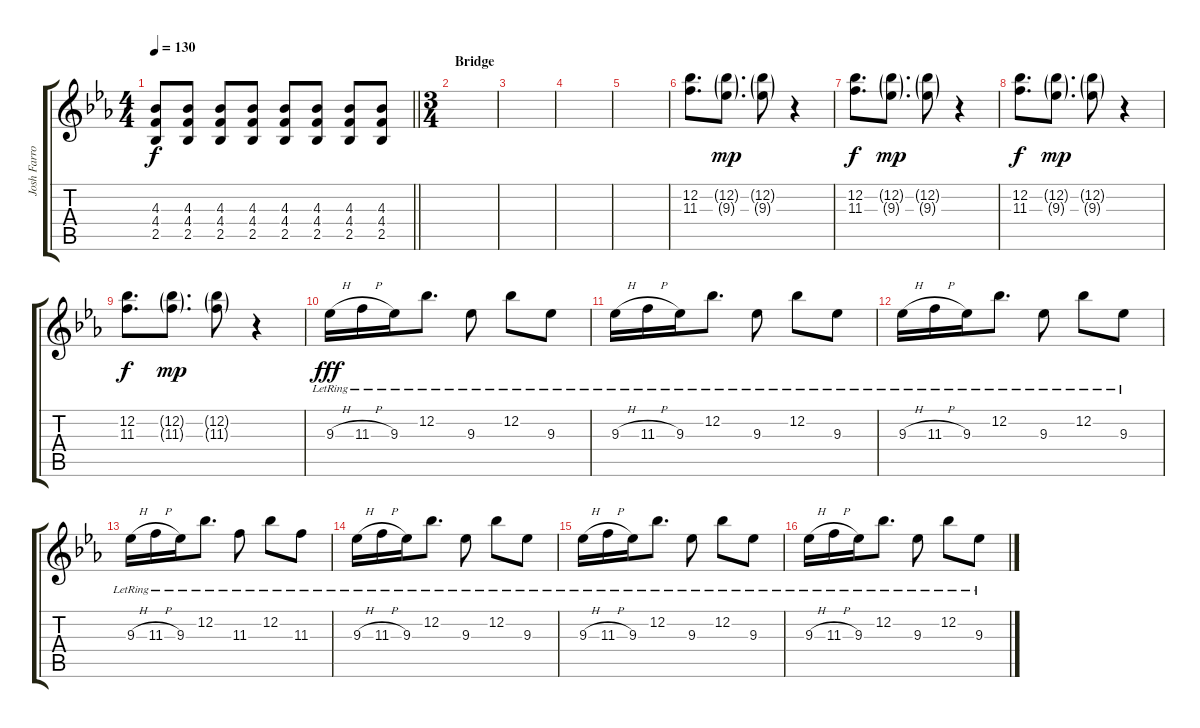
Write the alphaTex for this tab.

\track ("Josh Farro (Guitar)" "Josh Farro") {instrument distortionguitar bank 255}
\staff {score tabs}
\tuning (Eb4 Bb3 Gb3 Db3 Ab2 Db2) {hide}
\ts (4 4)
\tempo 130
\clef g2
\barLineRight lightlight
\ks eb
(4.3 4.4 2.5).8{dy f} (4.3 4.4 2.5).8 (4.3 4.4 2.5).8 (4.3 4.4 2.5).8 (4.3 4.4 2.5).8 (4.3 4.4 2.5).8 (4.3 4.4 2.5).8 (4.3 4.4 2.5).8 |
\ts (3 4)
\section ("" "Bridge")
|
|
|
|
(12.2 11.3).8{d} (12.2{g} 9.3{g}).8{d dy mp} (12.2{g} 9.3{g}).8 r.4 |
(12.2 11.3).8{d dy f} (12.2{g} 9.3{g}).8{d dy mp} (12.2{g} 9.3{g}).8 r.4 |
(12.2 11.3).8{d dy f} (12.2{g} 9.3{g}).8{d dy mp} (12.2{g} 9.3{g}).8 r.4 |
(12.2 11.3).8{d dy f} (12.2{g} 11.3{g}).8{d dy mp} (12.2{g} 11.3{g}).8 r.4 |
9.3{h lr}.16{dy fff} 11.3{h lr}.16 9.3{lr}.16 12.2{lr}.8{d} 9.3{lr}.8 12.2{lr}.8 9.3{lr}.8 |
9.3{h lr}.16 11.3{h lr}.16 9.3{lr}.16 12.2{lr}.8{d} 9.3{lr}.8 12.2{lr}.8 9.3{lr}.8 |
9.3{h lr}.16 11.3{h lr}.16 9.3{lr}.16 12.2{lr}.8{d} 9.3{lr}.8 12.2{lr}.8 9.3{lr}.8 |
9.3{h lr}.16 11.3{h lr}.16 9.3{lr}.16 12.2{lr}.8{d} 11.3{lr}.8 12.2{lr}.8 11.3{lr}.8 |
9.3{h lr}.16 11.3{h lr}.16 9.3{lr}.16 12.2{lr}.8{d} 9.3{lr}.8 12.2{lr}.8 9.3{lr}.8 |
9.3{h lr}.16 11.3{h lr}.16 9.3{lr}.16 12.2{lr}.8{d} 9.3{lr}.8 12.2{lr}.8 9.3{lr}.8 |
9.3{h lr}.16 11.3{h lr}.16 9.3{lr}.16 12.2{lr}.8{d} 9.3{lr}.8 12.2{lr}.8 9.3{lr}.8
